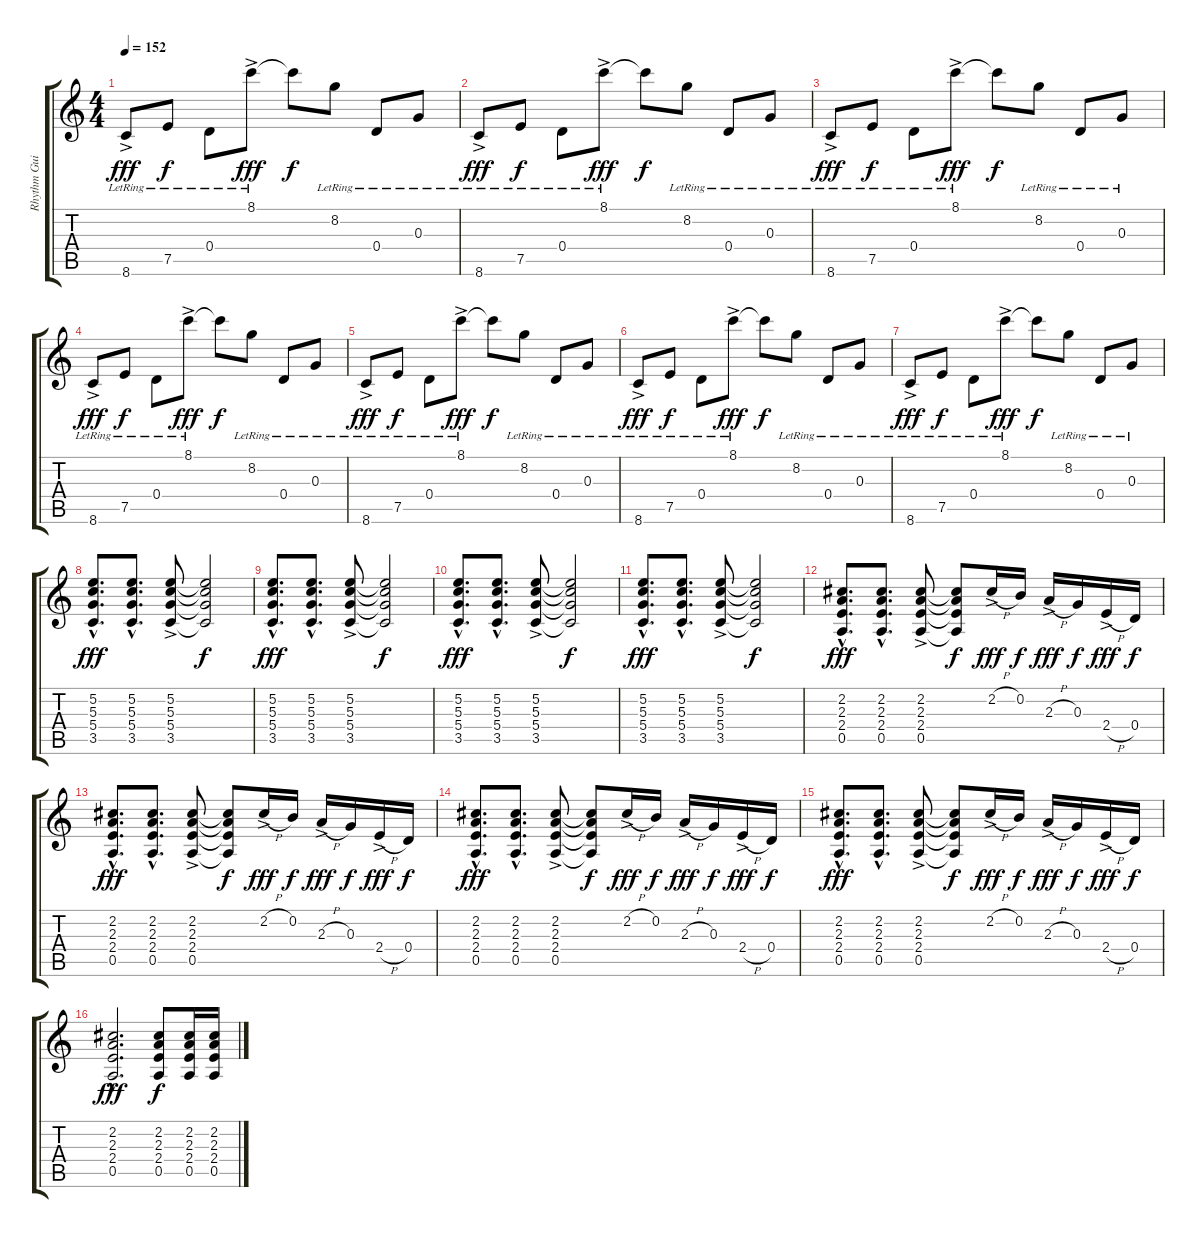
\track ("Rhythm Guitar 1" "Rhythm Gui") {instrument acousticguitarsteel}
\staff {score tabs}
\tuning (E4 B3 G3 D3 A2 E2) {hide}
\ts (4 4)
\tempo 152
\clef g2
\ks c
8.6{ac lr}.8{dy fff} 7.5{lr}.8{dy f} 0.4{lr}.8 8.1{ac lr}.8{dy fff} 8.1{t}.8{dy f} 8.2{lr}.8 0.4{lr}.8 0.3{lr}.8 |
8.6{ac lr}.8{dy fff} 7.5{lr}.8{dy f} 0.4{lr}.8 8.1{ac lr}.8{dy fff} 8.1{t}.8{dy f} 8.2{lr}.8 0.4{lr}.8 0.3{lr}.8 |
8.6{ac lr}.8{dy fff} 7.5{lr}.8{dy f} 0.4{lr}.8 8.1{ac lr}.8{dy fff} 8.1{t}.8{dy f} 8.2{lr}.8 0.4{lr}.8 0.3{lr}.8 |
8.6{ac lr}.8{dy fff} 7.5{lr}.8{dy f} 0.4{lr}.8 8.1{ac lr}.8{dy fff} 8.1{t}.8{dy f} 8.2{lr}.8 0.4{lr}.8 0.3{lr}.8 |
8.6{ac lr}.8{dy fff} 7.5{lr}.8{dy f} 0.4{lr}.8 8.1{ac lr}.8{dy fff} 8.1{t}.8{dy f} 8.2{lr}.8 0.4{lr}.8 0.3{lr}.8 |
8.6{ac lr}.8{dy fff} 7.5{lr}.8{dy f} 0.4{lr}.8 8.1{ac lr}.8{dy fff} 8.1{t}.8{dy f} 8.2{lr}.8 0.4{lr}.8 0.3{lr}.8 |
8.6{ac lr}.8{dy fff} 7.5{lr}.8{dy f} 0.4{lr}.8 8.1{ac lr}.8{dy fff} 8.1{t}.8{dy f} 8.2{lr}.8 0.4{lr}.8 0.3{lr}.8 |
(5.2{hac} 5.3{hac} 5.4{hac} 3.5{hac}).8{d dy fff volume 14 instrument distortionguitar} (5.2{hac} 5.3{hac} 5.4{hac} 3.5{hac}).8{d} (5.2 5.3 5.4 3.5{ac}).8 (5.2{t} 5.3{t} 5.4{t} 3.5{t}).2{dy f} |
(5.2{hac} 5.3{hac} 5.4{hac} 3.5{hac}).8{d dy fff} (5.2{hac} 5.3{hac} 5.4{hac} 3.5{hac}).8{d} (5.2 5.3 5.4 3.5{ac}).8 (5.2{t} 5.3{t} 5.4{t} 3.5{t}).2{dy f} |
(5.2{hac} 5.3{hac} 5.4{hac} 3.5{hac}).8{d dy fff} (5.2{hac} 5.3{hac} 5.4{hac} 3.5{hac}).8{d} (5.2 5.3 5.4 3.5{ac}).8 (5.2{t} 5.3{t} 5.4{t} 3.5{t}).2{dy f} |
(5.2{hac} 5.3{hac} 5.4{hac} 3.5{hac}).8{d dy fff} (5.2{hac} 5.3{hac} 5.4{hac} 3.5{hac}).8{d} (5.2 5.3 5.4 3.5{ac}).8 (5.2{t} 5.3{t} 5.4{t} 3.5{t}).2{dy f} |
(2.2{hac} 2.3{hac} 2.4{hac} 0.5{hac}).8{d dy fff} (2.2{hac} 2.3{hac} 2.4{hac} 0.5{hac}).8{d} (2.2 2.3 2.4 0.5{ac}).8 (2.2{t} 2.3{t} 2.4{t} 0.5{t}).8{dy f} 2.2{h ac}.16{dy fff} 0.2.16{dy f} 2.3{h ac}.16{dy fff} 0.3.16{dy f} 2.4{h ac}.16{dy fff} 0.4.16{dy f} |
(2.2{hac} 2.3{hac} 2.4{hac} 0.5{hac}).8{d dy fff} (2.2{hac} 2.3{hac} 2.4{hac} 0.5{hac}).8{d} (2.2 2.3 2.4 0.5{ac}).8 (2.2{t} 2.3{t} 2.4{t} 0.5{t}).8{dy f} 2.2{h ac}.16{dy fff} 0.2.16{dy f} 2.3{h ac}.16{dy fff} 0.3.16{dy f} 2.4{h ac}.16{dy fff} 0.4.16{dy f} |
(2.2{hac} 2.3{hac} 2.4{hac} 0.5{hac}).8{d dy fff} (2.2{hac} 2.3{hac} 2.4{hac} 0.5{hac}).8{d} (2.2 2.3 2.4 0.5{ac}).8 (2.2{t} 2.3{t} 2.4{t} 0.5{t}).8{dy f} 2.2{h ac}.16{dy fff} 0.2.16{dy f} 2.3{h ac}.16{dy fff} 0.3.16{dy f} 2.4{h ac}.16{dy fff} 0.4.16{dy f} |
(2.2{hac} 2.3{hac} 2.4{hac} 0.5{hac}).8{d dy fff} (2.2{hac} 2.3{hac} 2.4{hac} 0.5{hac}).8{d} (2.2 2.3 2.4 0.5{ac}).8 (2.2{t} 2.3{t} 2.4{t} 0.5{t}).8{dy f} 2.2{h ac}.16{dy fff} 0.2.16{dy f} 2.3{h ac}.16{dy fff} 0.3.16{dy f} 2.4{h ac}.16{dy fff} 0.4.16{dy f} |
(2.2{hac} 2.3{hac} 2.4{hac} 0.5{hac}).2{d dy fff} (2.2 2.3 2.4 0.5).8{dy f} (2.2 2.3 2.4 0.5).16 (2.2 2.3 2.4 0.5).16
